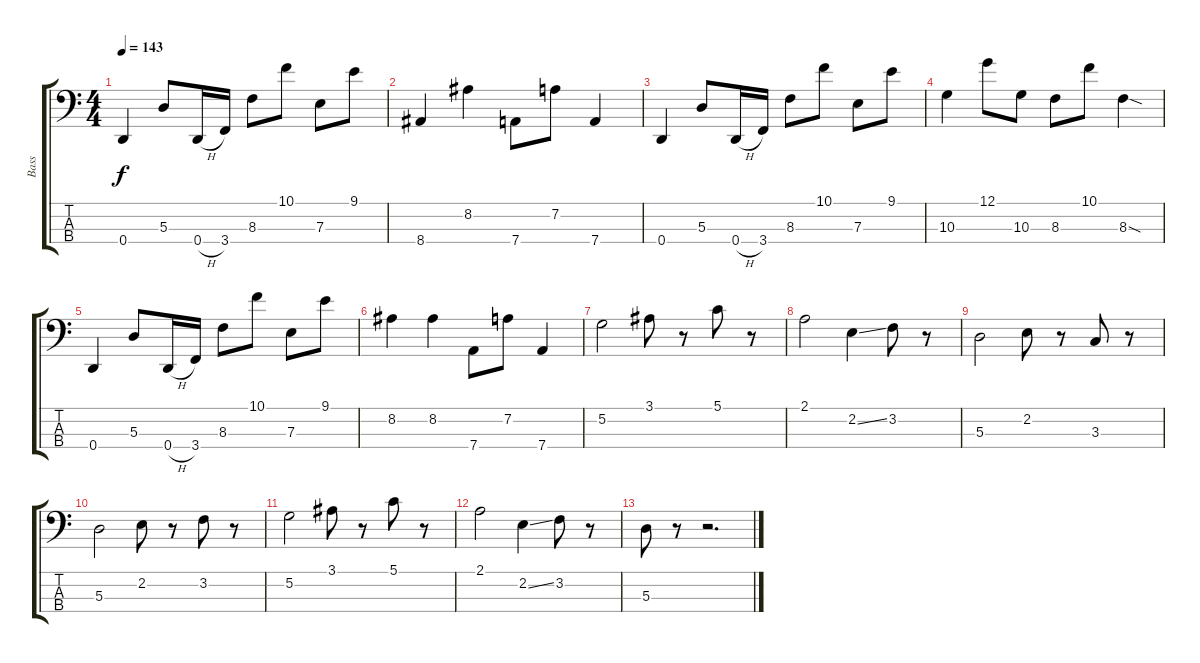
\track ("Bass" "Bass") {instrument electricbasspick}
\staff {score tabs}
\tuning (G2 D2 A1 D1) {hide}
\ts (4 4)
\tempo 143
\clef f4
\ks c
0.4.4{dy f} 5.3.8 0.4{h}.16 3.4.16 8.3.8 10.1.8 7.3.8 9.1.8 |
8.4.4 8.2.4 7.4.8 7.2.8 7.4.4 |
0.4.4 5.3.8 0.4{h}.16 3.4.16 8.3.8 10.1.8 7.3.8 9.1.8 |
10.3.4 12.1.8 10.3.8 8.3.8 10.1.8 8.3{sod}.4 |
0.4.4 5.3.8 0.4{h}.16 3.4.16 8.3.8 10.1.8 7.3.8 9.1.8 |
8.2.4 8.2.4 7.4.8 7.2.8 7.4.4 |
5.2.2 3.1.8 r.8 5.1.8 r.8 |
2.1.2 2.2{ss}.4 3.2.8 r.8 |
5.3.2 2.2.8 r.8 3.3.8 r.8 |
5.3.2 2.2.8 r.8 3.2.8 r.8 |
5.2.2 3.1.8 r.8 5.1.8 r.8 |
2.1.2 2.2{ss}.4 3.2.8 r.8 |
5.3.8 r.8 r.2{d}
